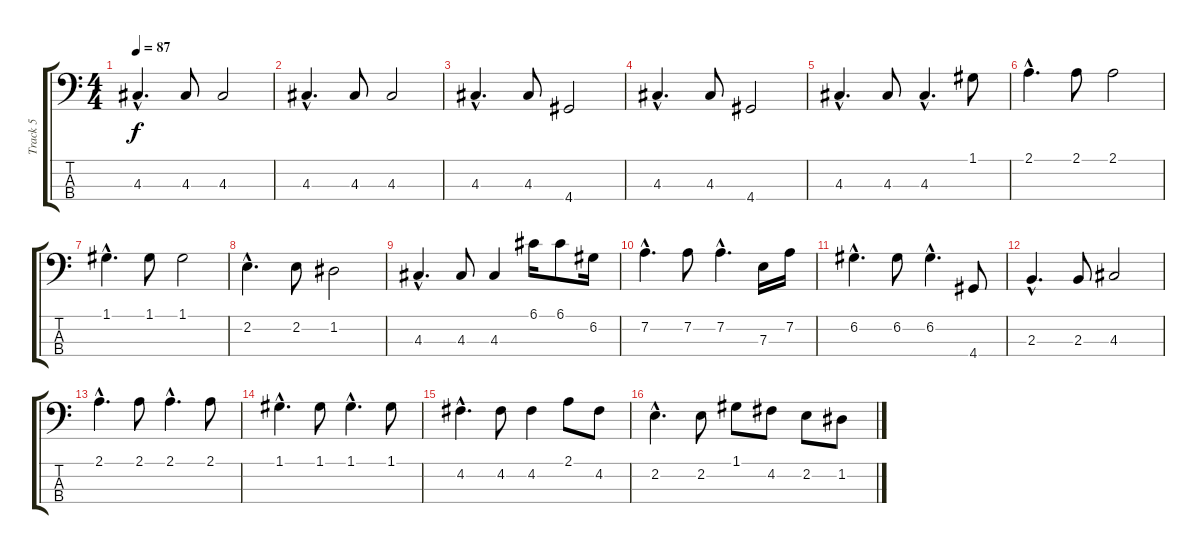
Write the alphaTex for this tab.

\track ("Track 5" "Track 5") {instrument electricbassfinger}
\staff {score tabs}
\tuning (G2 D2 A1 E1) {hide}
\ts (4 4)
\tempo 87
\clef f4
\ks c
4.3{hac}.4{d dy f instrument electricbassfinger} 4.3.8 4.3.2 |
4.3{hac}.4{d} 4.3.8 4.3.2 |
4.3{hac}.4{d} 4.3.8 4.4.2 |
4.3{hac}.4{d} 4.3.8 4.4.2 |
4.3{hac}.4{d} 4.3.8 4.3{hac}.4{d} 1.1.8 |
2.1{hac}.4{d} 2.1.8 2.1.2 |
1.1{hac}.4{d} 1.1.8 1.1.2 |
2.2{hac}.4{d} 2.2.8 1.2.2 |
4.3{hac}.4{d} 4.3.8 4.3.4 6.1.16 6.1.8 6.2.16 |
7.2{hac}.4{d} 7.2.8 7.2{hac}.4{d} 7.3.16 7.2.16 |
6.2{hac}.4{d} 6.2.8 6.2{hac}.4{d} 4.4.8 |
2.3{hac}.4{d} 2.3.8 4.3.2 |
2.1{hac}.4{d} 2.1.8 2.1{hac}.4{d} 2.1.8 |
1.1{hac}.4{d} 1.1.8 1.1{hac}.4{d} 1.1.8 |
4.2{hac}.4{d} 4.2.8 4.2.4 2.1.8 4.2.8 |
2.2{hac}.4{d} 2.2.8 1.1.8 4.2.8 2.2.8 1.2.8
